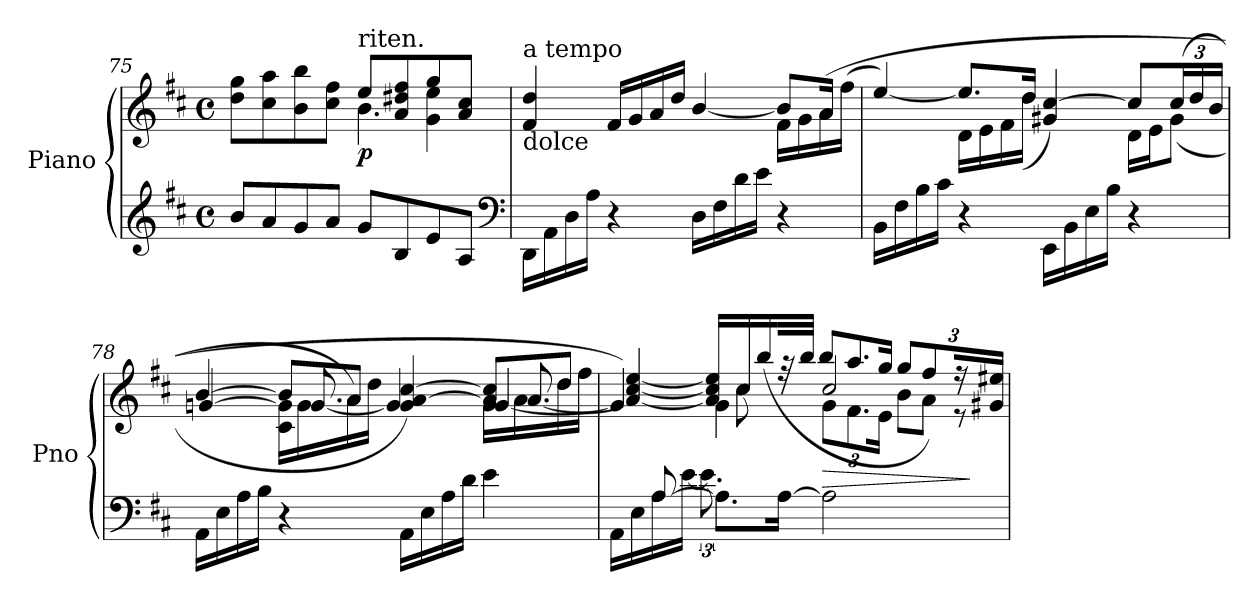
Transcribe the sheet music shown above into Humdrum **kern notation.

**kern	**kern	**dynam
*part1	*part1	*part1
*staff2	*staff1	*staff1/2
*I"Piano	*	*
*I'Pno	*	*
*clefG2	*clefG2	*
*k[f#c#]	*k[f#c#]	*
*D:	*D:	*
*M4/4	*M4/4	*
*met(c)	*met(c)	*
=75	=75	=75
*	*^	*
*	*	*^	*
8b/L	8dd\ 8gg\L	2ryy	2.ryy	.
8a/	8cc#\ 8aa\	.	.	.
8g/	8b\ 8bb\	.	.	.
8a/J	8cc#\ 8ff#\J	.	.	.
!	!LO:TX:a:t=riten.	!	!	!
!	!	!	!	!LO:DY:b
8g/L	8ee/L	4.b\	.	p
8B/	8a/ 8dd#X/ 8ff#/	.	.	.
8e/	8gg/	.	4g\ 4ee\	.
8A/J	8a/ 8cc#/J	8ryy	.	.
*	*v	*v	*v	*
*clefF4	*	*
=76	=76	=76
*	*^	*
!	!LO:TX:b:t=dolce	!	!
!	!LO:TX:a:t=a tempo	!	!
(>16DD\LL	4f#/ 4dd/	2.ryy	.
16AA\	.	.	.
16D\	.	.	.
16A\JJ	.	.	.
4r	16f#/LL	.	.
.	16g/	.	.
.	16a/	.	.
.	16dd/JJ	.	.
16D\LL	[4b/	.	.
16F#\	.	.	.
16d\	.	.	.
16e\JJ	.	.	.
4r	8b/L]	16f#\LL	.
.	.	16g\	.
.	16a/Jk	(16a\	.
.	16ryy	(16ff#\JJ	.
!!LO:LB:g=z	!!
=77	=77	=77	=77
(16BB\LL	[4ee/)	4ryy	.
16F#\	.	.	.
16B\	.	.	.
16c#\JJ	.	.	.
4r	8.ee/L]	16d\LL	.
.	.	16e\	.
.	.	16f#\	.
.	16dd/Jk	(16dd\JJ	.
16EE\LL	4g#X/ [4cc#/)	4ryy	.
16BB\	.	.	.
16E\	.	.	.
16B\JJ	.	.	.
4r	8cc#/L]	16d\LL	.
.	.	16e\J	.
*	*Xbrackettup	*	*
.	(24cc#/L	(8g#\J	.
.	24dd/	.	.
.	24b/JJ	.	.
=78	=78	=78	=78
*	*^	*^	*
(16AA\LL	[4b/	16ryy	[4gn/	16ryy	.
*	*	*	*v	*v	*
16E\	.	16ryy@	.	.
16A\	.	16ryy@	.	.
16B\JJ	.	16ryy@	.	.
4r	8b/L]	16ryy@	16c#\ 16g\]LL	.
.	.	[8.g/	16g\	.
.	8a/J	.	16a\)	.
.	.	.	16dd\JJ	.
(16AA\LL	4g/ [4a/ [4cc#/)	4g/]	4ryy	.
16E\	.	.	.	.
16A\	.	.	.	.
16d\JJ	.	.	.	.
4e\	8a/] 8cc#/]L	[4g/	16g\LL	.
*	*	*	*^	*
.	.	.	16a\	[8.a/	.
.	8dd/J	.	16dd\	.	.
.	.	.	16ff#\JJ	.	.
!!LO:LB:g=z	!!	!!	!!
=79	=79	=79	=79	=79	=79
*^	*	*	*	*	*
8ryy	16AA\LL	4ryy	4g/])	12%11ryy	4a/_ [4cc#/ [4ee/	.
.	16E\	.	.	.	.	.
[8A/	16A\	.	.	.	.	.
.	[16e\JJ	.	.	.	.	.
8.A\L]	12.e\]	16ryy	4g\	.	16a/] 16cc#/] 16ee/]LL	.
.	.	8cc#\	.	.	16cc#/	.
.	2ryy	.	.	.	(16bb/	.
[16A\Jk	.	32rff	.	.	32ryy	.
.	.	32ryy	.	.	32bb/JJk	.
!	!	!	!	!	!	!LO:HP:b
2A\]	.	2cc#/	12g\L	.	12bb/L	>
.	.	.	12.f#\	.	12.aa/	.
.	.	.	24e\Jk	.	24gg/Jk	.
*	*	*	*Xtuplet	*	*tuplet	*
.	.	.	12b\L	.	12gg/L	.
.	.	.	12a\J	.	12ff#/)	.
.	8ryy	.	.	.	.	.
.	.	.	12re	24rff	24ryy	.
.	.	.	.	24ryy	24g#X/ 24ee#X/Jk	]
*v	*v	*	*	*	*	*
*	*v	*v	*v	*v	*
=	=	=
*-	*-	*-
